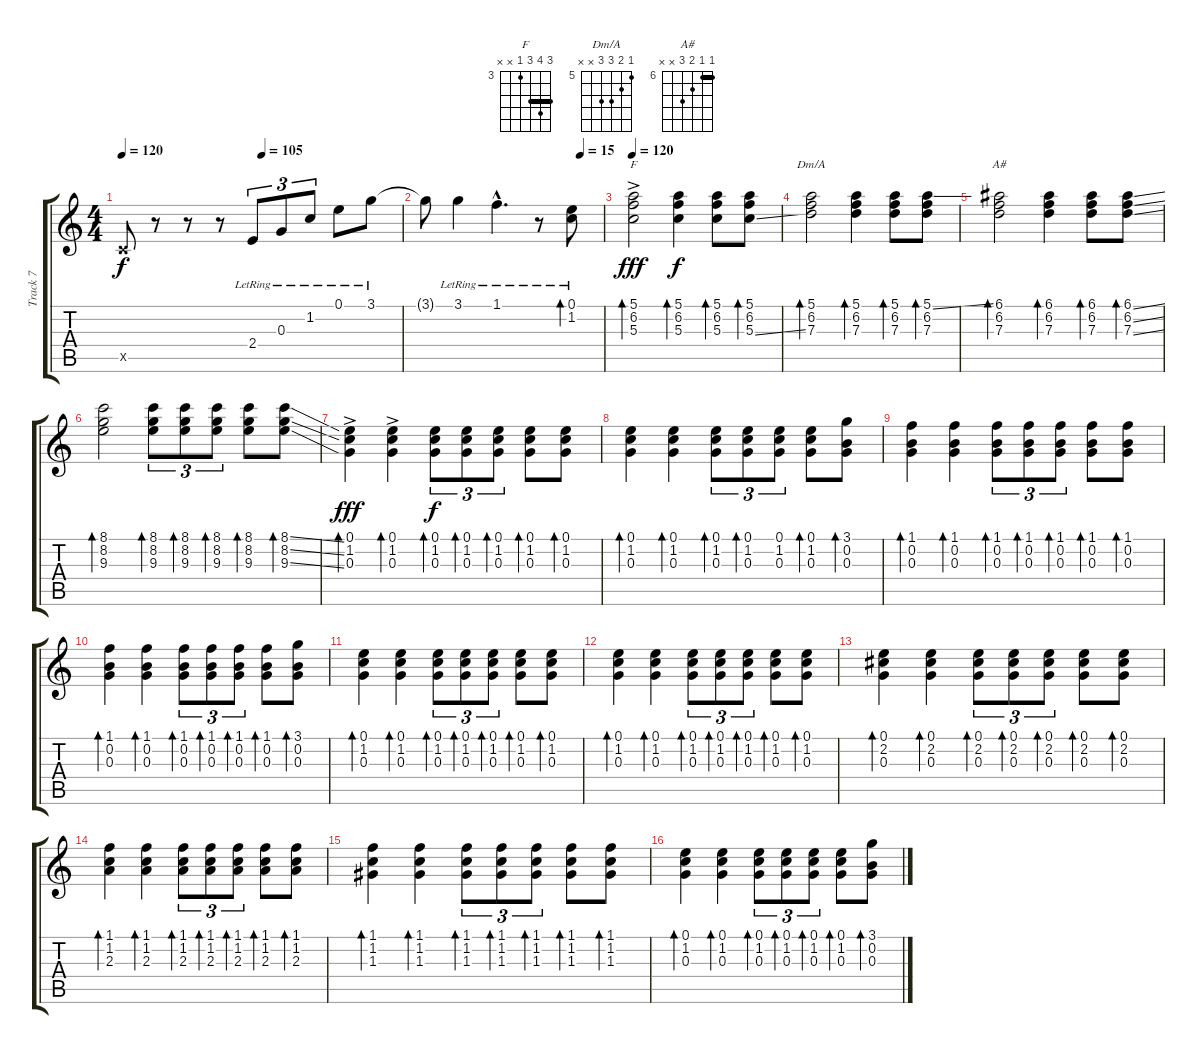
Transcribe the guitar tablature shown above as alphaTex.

\track ("Track 7" "Track 7") {instrument acousticguitarnylon}
\staff {score tabs}
\tuning (E4 B3 G3 D3 A2 E2) {hide}
\chord ("F" 5 6 5 3 x x) {firstfret 3 barre 5}
\chord ("Dm/A" 5 6 7 7 x x) {firstfret 5}
\chord ("A#" 6 6 7 8 x x) {firstfret 6 barre 6}
\ts (4 4)
\tempo 120
\tempo (105 0.5)
\tempo 120
\clef g2
\ks c
3.5{x}.8{dy f instrument acousticguitarnylon} r.8 r.8 r.8 2.4{lr}.8{tu (3 2)} 0.3{lr}.8{tu (3 2)} 1.2{lr}.8{tu (3 2)} 0.1{lr}.8 3.1{lr}.8 |
\tempo (15 0.875)
3.1{t}.8 3.1{lr}.4 1.1{hac lr}.4{d} r.8 (0.1{lr} 1.2).8{bd 480} |
\tempo 120
(5.1{ac} 6.2 5.3).2{bd 480 ch "F" dy fff} (5.1 6.2 5.3).4{bd 120 dy f} (5.1 6.2 5.3).8{bd 60} (5.1 6.2 5.3{ss}).8{bd 60} |
(5.1 6.2 7.3).2{bd 240 ch "Dm/A"} (5.1 6.2 7.3).4{bd 60} (5.1 6.2 7.3).8{bd 60} (5.1{ss} 6.2 7.3).8{bd 60} |
(6.1 6.2 7.3).2{bd 240 ch "A#"} (6.1 6.2 7.3).4{bd 60} (6.1 6.2 7.3).8{bd 60} (6.1{ss} 6.2{ss} 7.3{ss}).8{bd 60} |
(8.1 8.2 9.3).2{bd 240} (8.1 8.2 9.3).8{tu (3 2) bd 60} (8.1 8.2 9.3).8{tu (3 2) bd 60} (8.1 8.2 9.3).8{tu (3 2) bd 60} (8.1 8.2 9.3).8{bd 60} (8.1{ss} 8.2{ss} 9.3{ss}).8{bd 60} |
(0.1{ac} 1.2 0.3).4{bd 60 dy fff} (0.1{ac} 1.2 0.3).4{bd 60} (0.1 1.2 0.3).8{tu (3 2) bd 60 dy f} (0.1 1.2 0.3).8{tu (3 2) bd 60} (0.1 1.2 0.3).8{tu (3 2) bd 60} (0.1 1.2 0.3).8{bd 60} (0.1 1.2 0.3).8{bd 60} |
(0.1 1.2 0.3).4{bd 60} (0.1 1.2 0.3).4{bd 60} (0.1 1.2 0.3).8{tu (3 2) bd 60} (0.1 1.2 0.3).8{tu (3 2) bd 60} (0.1 1.2 0.3).8{tu (3 2)} (0.1 1.2 0.3).8{bd 60} (3.1 0.2 0.3).8{bd 60} |
(1.1 0.2 0.3).4{bd 60} (1.1 0.2 0.3).4{bd 60} (1.1 0.2 0.3).8{tu (3 2) bd 60} (1.1 0.2 0.3).8{tu (3 2) bd 60} (1.1 0.2 0.3).8{tu (3 2) bd 60} (1.1 0.2 0.3).8{bd 60} (1.1 0.2 0.3).8{bd 60} |
(1.1 0.2 0.3).4{bd 60} (1.1 0.2 0.3).4{bd 60} (1.1 0.2 0.3).8{tu (3 2) bd 60} (1.1 0.2 0.3).8{tu (3 2) bd 60} (1.1 0.2 0.3).8{tu (3 2) bd 60} (1.1 0.2 0.3).8{bd 60} (3.1 0.2 0.3).8{bd 60} |
(0.1 1.2 0.3).4{bd 60} (0.1 1.2 0.3).4{bd 60} (0.1 1.2 0.3).8{tu (3 2) bd 60} (0.1 1.2 0.3).8{tu (3 2) bd 60} (0.1 1.2 0.3).8{tu (3 2) bd 60} (0.1 1.2 0.3).8{bd 60} (0.1 1.2 0.3).8{bd 60} |
(0.1 1.2 0.3).4{bd 60} (0.1 1.2 0.3).4{bd 60} (0.1 1.2 0.3).8{tu (3 2) bd 60} (0.1 1.2 0.3).8{tu (3 2) bd 60} (0.1 1.2 0.3).8{tu (3 2) bd 60} (0.1 1.2 0.3).8{bd 60} (0.1 1.2 0.3).8{bd 60} |
(0.1 2.2 0.3).4{bd 60} (0.1 2.2 0.3).4{bd 60} (0.1 2.2 0.3).8{tu (3 2) bd 60} (0.1 2.2 0.3).8{tu (3 2) bd 60} (0.1 2.2 0.3).8{tu (3 2) bd 60} (0.1 2.2 0.3).8{bd 60} (0.1 2.2 0.3).8{bd 60} |
(1.1 1.2 2.3).4{bd 60} (1.1 1.2 2.3).4{bd 60} (1.1 1.2 2.3).8{tu (3 2) bd 60} (1.1 1.2 2.3).8{tu (3 2) bd 60} (1.1 1.2 2.3).8{tu (3 2) bd 60} (1.1 1.2 2.3).8{bd 60} (1.1 1.2 2.3).8{bd 60} |
(1.1 1.2 1.3).4{bd 60} (1.1 1.2 1.3).4{bd 60} (1.1 1.2 1.3).8{tu (3 2) bd 60} (1.1 1.2 1.3).8{tu (3 2) bd 60} (1.1 1.2 1.3).8{tu (3 2) bd 60} (1.1 1.2 1.3).8{bd 60} (1.1 1.2 1.3).8{bd 60} |
(0.1 1.2 0.3).4{bd 60} (0.1 1.2 0.3).4{bd 60} (0.1 1.2 0.3).8{tu (3 2) bd 60} (0.1 1.2 0.3).8{tu (3 2) bd 60} (0.1 1.2 0.3).8{tu (3 2) bd 60} (0.1 1.2 0.3).8{bd 60} (3.1 0.2 0.3).8{bd 60}
